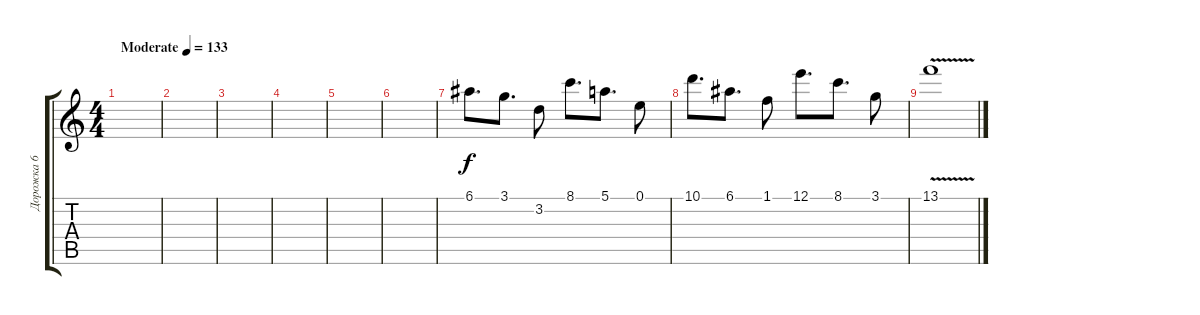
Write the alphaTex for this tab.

\track ("Дорожка 6" "Дорожка 6") {instrument overdrivenguitar}
\staff {score tabs}
\tuning (E4 B3 G3 D3 A2 E2) {hide}
\ts (4 4)
\tempo (133 "Moderate")
\clef g2
\ks c
|
|
|
|
|
|
6.1.8{d} 3.1.8{d} 3.2.8 8.1.8{d} 5.1.8{d} 0.1.8 |
10.1.8{d} 6.1.8{d} 1.1.8 12.1.8{d} 8.1.8{d} 3.1.8 |
13.1{v}.1
